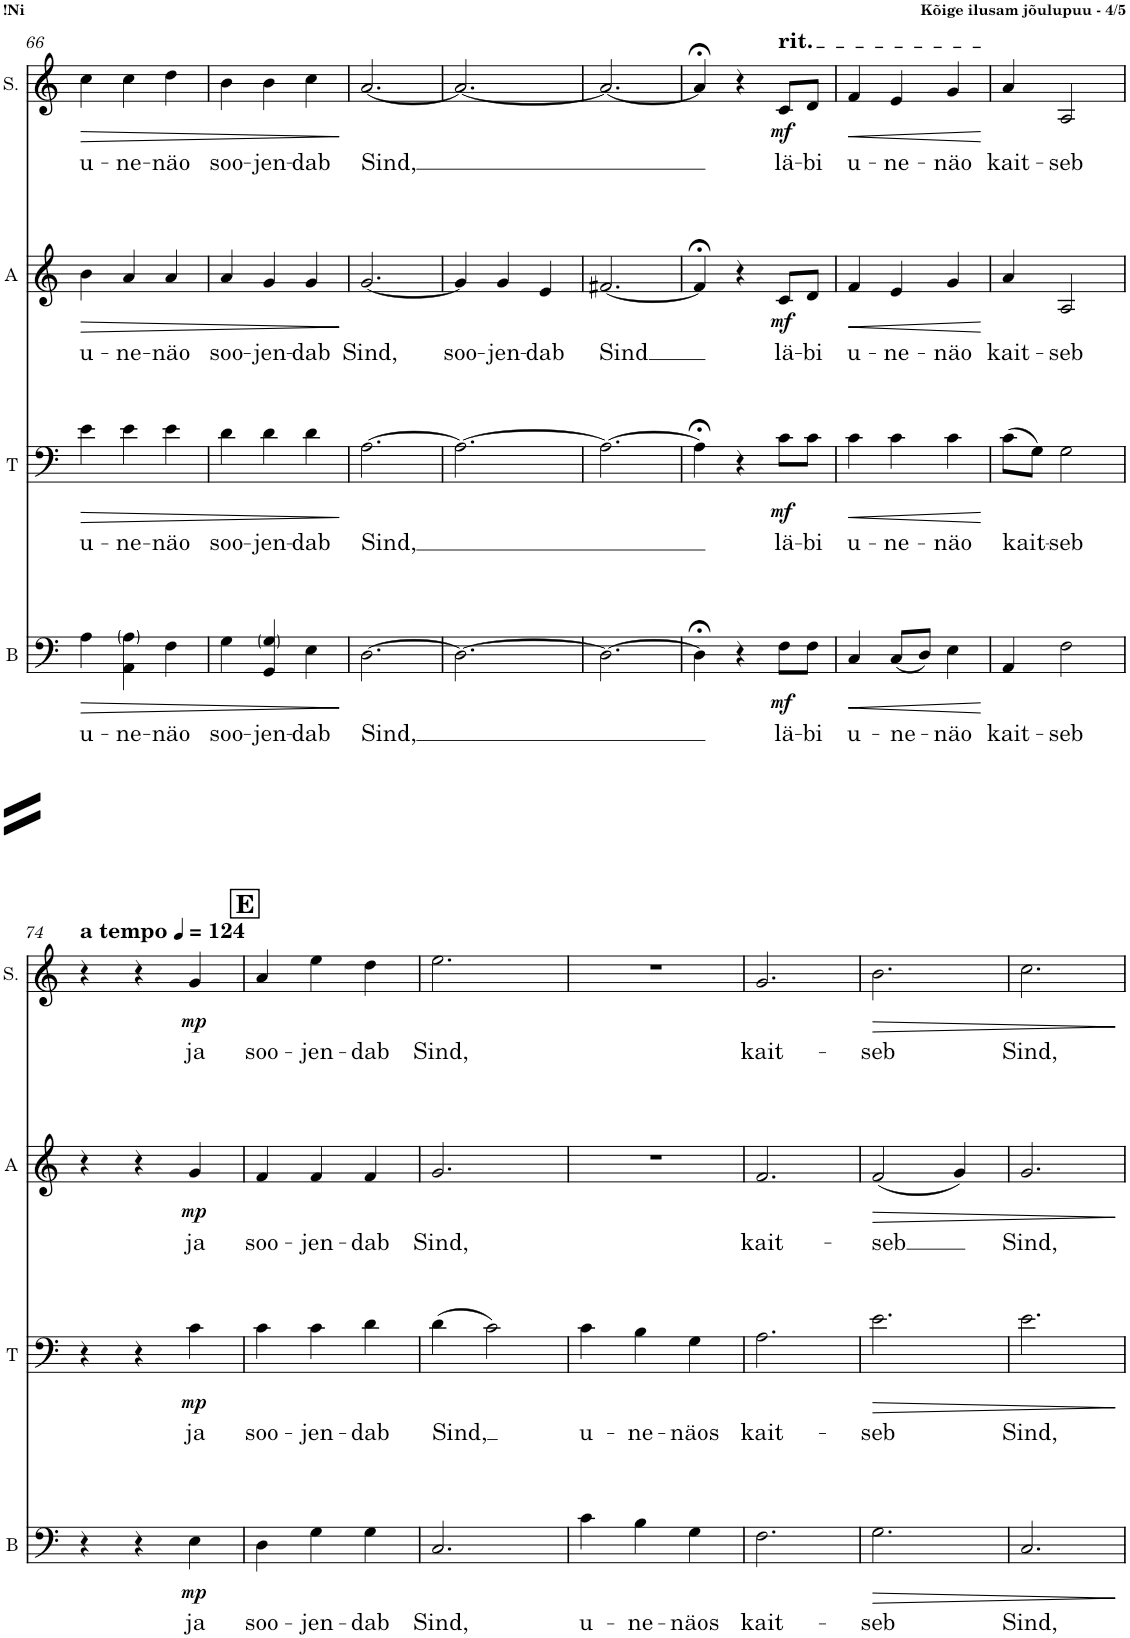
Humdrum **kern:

**kern	**text	**dynam	**kern	**text	**dynam	**kern	**text	**dynam	**kern	**text	**dynam
*part4	*part4	*part4	*part3	*part3	*part3	*part2	*part2	*part2	*part1	*part1	*part1
*staff4	*staff4	*staff4	*staff3	*staff3	*staff3	*staff2	*staff2	*staff2	*staff1	*staff1	*staff1
*I"B	*	*	*I"T	*	*	*I"A	*	*	*I"S	*	*
*I'B	*	*	*I'T	*	*	*I'A	*	*	*I'S.	*	*
!!LO:PB:g=z
*clefF4	*	*	*clefF4	*	*	*clefG2	*	*	*clefG2	*	*
*	*	*	*	*	*	*Trd1c2	*	*	*	*	*
*k[]	*	*	*k[]	*	*	*k[]	*	*	*k[]	*	*
*M3/4	*	*	*M3/4	*	*	*M3/4	*	*	*M3/4	*	*
=66	=66	=66	=66	=66	=66	=66	=66	=66	=66	=66	=66
!	!LO:LY:b	!LO:HP:b	!	!LO:LY:b	!LO:HP:b	!	!LO:LY:b	!LO:HP:b	!	!LO:LY:b	!LO:HP:b
4A\	u-	>	4e\	u-	>	4b\	u-	>	4cc\	u-	>
!	!LO:LY:b	!	!	!LO:LY:b	!	!	!LO:LY:b	!	!	!LO:LY:b	!
4AA\ 4A\	-ne-	.	4e\	-ne-	.	4a/	-ne-	.	4cc\	-ne-	.
!	!LO:LY:b	!	!	!LO:LY:b	!	!	!LO:LY:b	!	!	!LO:LY:b	!
4F\	-näo	.	4e\	-näo	.	4a/	-näo	.	4dd\	-näo	.
=67	=67	=67	=67	=67	=67	=67	=67	=67	=67	=67	=67
!	!LO:LY:b	!	!	!LO:LY:b	!	!	!LO:LY:b	!	!	!LO:LY:b	!
4G\	soo-	.	4d\	soo-	.	4a/	soo-	.	4b\	soo-	.
!	!LO:LY:b	!	!	!LO:LY:b	!	!	!LO:LY:b	!	!	!LO:LY:b	!
4GG/ 4G/	-jen-	.	4d\	-jen-	.	4g/	-jen-	.	4b\	-jen-	.
!	!LO:LY:b	!	!	!LO:LY:b	!	!	!LO:LY:b	!	!	!LO:LY:b	!
4E\	-dab	.	4d\	-dab	.	4g/	-dab	.	4cc\	-dab	.
.	.	]	.	.	]	.	.	]	.	.	]
=68	=68	=68	=68	=68	=68	=68	=68	=68	=68	=68	=68
!	!LO:LY:b	!	!	!LO:LY:b	!	!	!LO:LY:b	!	!	!LO:LY:b	!
[2.D\	Sind,	.	[2.A\	Sind,	.	[2.g/	Sind,	.	[2.a/	Sind,	.
=69	=69	=69	=69	=69	=69	=69	=69	=69	=69	=69	=69
!	!	!	!	!	!	!	!LO:LY:b	!	!	!	!
2.D\_	.	.	2.A\_	.	.	4g/]	soo-	.	2.a/_	.	.
!	!	!	!	!	!	!	!LO:LY:b	!	!	!	!
.	.	.	.	.	.	4g/	-jen-	.	.	.	.
!	!	!	!	!	!	!	!LO:LY:b	!	!	!	!
.	.	.	.	.	.	4e/	-dab	.	.	.	.
=70	=70	=70	=70	=70	=70	=70	=70	=70	=70	=70	=70
!	!	!	!	!	!	!	!LO:LY:b	!	!	!	!
2.D\_	.	.	2.A\_	.	.	[2.f#X/	Sind	.	2.a/_	.	.
=71	=71	=71	=71	=71	=71	=71	=71	=71	=71	=71	=71
4D;<\]	.	.	4A;<\]	.	.	4f#;</]	.	.	4a;</]	.	.
4r	.	.	4r	.	.	4r	.	.	4r	.	.
!	!LO:LY:b	!LO:DY:b	!	!LO:LY:b	!LO:DY:b	!	!LO:LY:b	!LO:DY:b	!	!LO:LY:b	!LO:DY:b
8F\L	lä-	mf	8c\L	lä-	mf	8c/L	lä-	mf	8c/L	lä-	mf
!	!LO:LY:b	!	!	!LO:LY:b	!	!	!LO:LY:b	!	!	!LO:LY:b	!
8F\J	-bi	.	8c\J	-bi	.	8d/J	-bi	.	8d/J	-bi	.
=72	=72	=72	=72	=72	=72	=72	=72	=72	=72	=72	=72
!	!LO:LY:b	!LO:HP:b	!	!LO:LY:b	!LO:HP:b	!	!LO:LY:b	!LO:HP:b	!	!LO:LY:b	!LO:HP:b
4C/	u-	<	4c\	u-	<	4f/	u-	<	4f/	u-	<
!	!LO:LY:b	!	!	!LO:LY:b	!	!	!LO:LY:b	!	!	!LO:LY:b	!
(8C/L	-ne-	.	4c\	-ne-	.	4e/	-ne-	.	4e/	-ne-	.
8D/J)	.	.	.	.	.	.	.	.	.	.	.
!	!LO:LY:b	!	!	!LO:LY:b	!	!	!LO:LY:b	!	!	!LO:LY:b	!
4E\	-näo	.	4c\	-näo	.	4g/	-näo	.	4g/	-näo	.
.	.	[	.	.	[	.	.	[	.	.	[
=73	=73	=73	=73	=73	=73	=73	=73	=73	=73	=73	=73
!	!LO:LY:b	!	!	!LO:LY:b	!	!	!LO:LY:b	!	!	!LO:LY:b	!
4AA/	kait-	.	(8c\L	kait-	.	4a/	kait-	.	4a/	kait-	.
.	.	.	8G\J)	.	.	.	.	.	.	.	.
!	!LO:LY:b	!	!	!LO:LY:b	!	!	!LO:LY:b	!	!	!LO:LY:b	!
2F\	-seb	.	2G\	-seb	.	2A/	-seb	.	2A/	-seb	.
!!LO:LB:g=z
=74	=74	=74	=74	=74	=74	=74	=74	=74	=74	=74	=74
4r	.	.	4r	.	.	4r	.	.	4r	.	.
4r	.	.	4r	.	.	4r	.	.	4r	.	.
!	!LO:LY:b	!LO:DY:b	!	!LO:LY:b	!LO:DY:b	!	!LO:LY:b	!LO:DY:b	!	!LO:LY:b	!LO:DY:b
4E\	ja	mp	4c\	ja	mp	4g/	ja	mp	4g/	ja	mp
=75	=75	=75	=75	=75	=75	=75	=75	=75	=75	=75	=75
!	!LO:LY:b	!	!	!LO:LY:b	!	!	!LO:LY:b	!	!	!LO:LY:b	!
4D\	soo-	.	4c\	soo-	.	4f/	soo-	.	4a/	soo-	.
!	!LO:LY:b	!	!	!LO:LY:b	!	!	!LO:LY:b	!	!	!LO:LY:b	!
4G\	-jen-	.	4c\	-jen-	.	4f/	-jen-	.	4ee\	-jen-	.
!	!LO:LY:b	!	!	!LO:LY:b	!	!	!LO:LY:b	!	!	!LO:LY:b	!
4G\	-dab	.	4d\	-dab	.	4f/	-dab	.	4dd\	-dab	.
=76	=76	=76	=76	=76	=76	=76	=76	=76	=76	=76	=76
!	!LO:LY:b	!	!	!LO:LY:b	!	!	!LO:LY:b	!	!	!LO:LY:b	!
2.C/	Sind,	.	(4d\	Sind,	.	2.g/	Sind,	.	2.ee\	Sind,	.
.	.	.	2c\)	.	.	.	.	.	.	.	.
=77	=77	=77	=77	=77	=77	=77	=77	=77	=77	=77	=77
!	!LO:LY:b	!	!	!LO:LY:b	!	!	!	!	!	!	!
4c\	u-	.	4c\	u-	.	2.r	.	.	2.r	.	.
!	!LO:LY:b	!	!	!LO:LY:b	!	!	!	!	!	!	!
4B\	-ne-	.	4B\	-ne-	.	.	.	.	.	.	.
!	!LO:LY:b	!	!	!LO:LY:b	!	!	!	!	!	!	!
4G\	-näos	.	4G\	-näos	.	.	.	.	.	.	.
=78	=78	=78	=78	=78	=78	=78	=78	=78	=78	=78	=78
!	!LO:LY:b	!	!	!LO:LY:b	!	!	!LO:LY:b	!	!	!LO:LY:b	!
2.F\	kait-	.	2.A\	kait-	.	2.f/	kait-	.	2.g/	kait-	.
=79	=79	=79	=79	=79	=79	=79	=79	=79	=79	=79	=79
!	!LO:LY:b	!LO:HP:b	!	!LO:LY:b	!LO:HP:b	!	!LO:LY:b	!LO:HP:b	!	!LO:LY:b	!LO:HP:b
2.G\	-seb	>	2.e\	-seb	>	(2f/	-seb	>	2.b\	-seb	>
.	.	.	.	.	.	4g/)	.	.	.	.	.
=80	=80	=80	=80	=80	=80	=80	=80	=80	=80	=80	=80
!	!LO:LY:b	!	!	!LO:LY:b	!	!	!LO:LY:b	!	!	!LO:LY:b	!
2.C/	Sind,	.	2.e\	Sind,	.	2.g/	Sind,	.	2.cc\	Sind,	.
.	.	]	.	.	]	.	.	]	.	.	]
=	=	=	=	=	=	=	=	=	=	=	=
*-	*-	*-	*-	*-	*-	*-	*-	*-	*-	*-	*-
